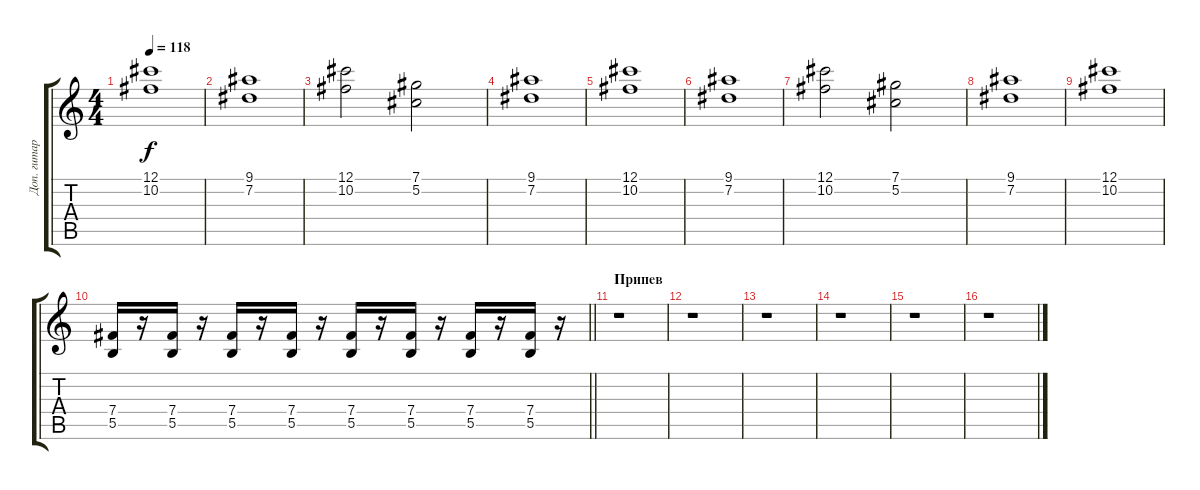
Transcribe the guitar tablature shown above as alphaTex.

\track ("Доп. гитара" "Доп. гитар") {instrument overdrivenguitar}
\staff {score tabs}
\tuning (Db4 Ab3 E3 B2 Gb2 B1) {hide}
\ts (4 4)
\tempo 118
\clef g2
\ks c
(12.1 10.2).1{dy f} |
(9.1 7.2).1 |
(12.1 10.2).2 (7.1 5.2).2 |
(9.1 7.2).1 |
(12.1 10.2).1 |
(9.1 7.2).1 |
(12.1 10.2).2 (7.1 5.2).2 |
(9.1 7.2).1 |
(12.1 10.2).1 |
\barLineRight lightlight
(7.4 5.5).16{volume 10} r.16 (7.4 5.5).16 r.16 (7.4 5.5).16 r.16 (7.4 5.5).16 r.16 (7.4 5.5).16 r.16 (7.4 5.5).16 r.16 (7.4 5.5).16 r.16 (7.4 5.5).16 r.16 |
\section ("" "Припев")
r.1 |
r.1 |
r.1 |
r.1 |
r.1 |
r.1
